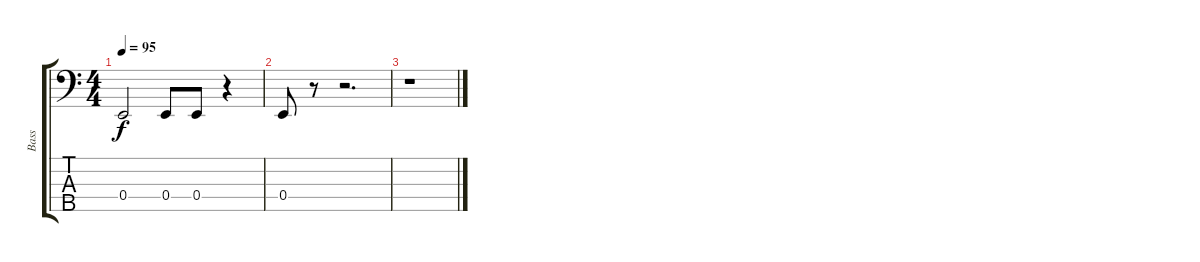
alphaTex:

\track ("Bass" "Bass") {instrument electricbassfinger}
\staff {score tabs}
\tuning (G2 D2 A1 E1 B0) {hide}
\ts (4 4)
\tempo 95
\clef f4
\ks c
0.4.2{dy f} 0.4.8 0.4.8 r.4 |
0.4.8 r.8 r.2{d} |
r.1
